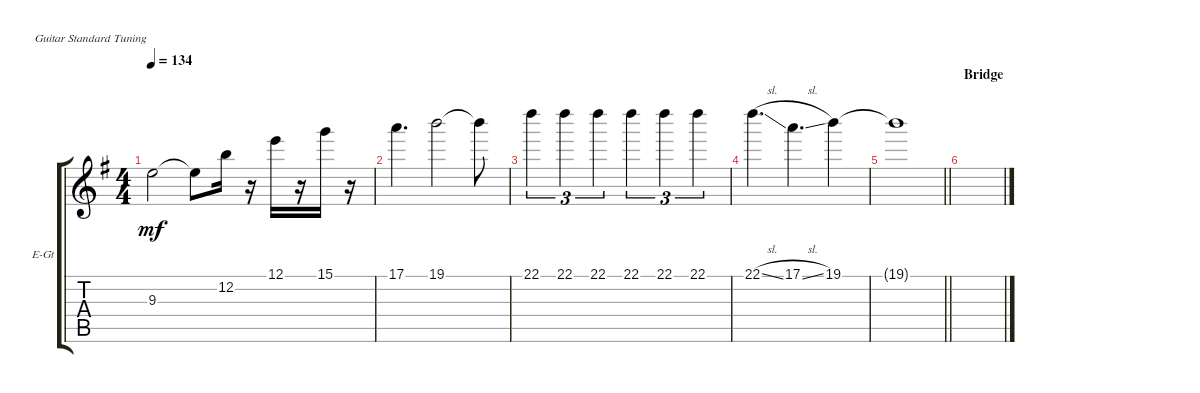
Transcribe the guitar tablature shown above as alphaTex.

\bracketExtendMode groupsimilarinstruments
\firstSystemTrackNameOrientation horizontal
\otherSystemsTrackNameOrientation horizontal
\track ("guitar solo left (Rodion Kravkl)" "E-Gt") {instrument distortionguitar}
\staff {score tabs}
\tuning (E4 B3 G3 D3 A2 E2)
\ts (4 4)
\tempo 134
\clef g2
\scale
0.333333
\ks eminor
9.3{t}.2{dy mf} 9.3{t}.8 12.2.16 r.16 12.1.16 r.16 15.1.16 r.16 |
\scale
0.333333 17.1.4{d} 19.1.2 19.1{t}.8 |
\scale
0.333333 22.1.4{tu (3 2)} 22.1.4{tu (3 2)} 22.1.4{tu (3 2)} 22.1.4{tu (3 2)} 22.1.4{tu (3 2)} 22.1.4{tu (3 2)} |
\scale
0.333333 22.1{sl}.4{d} 17.1{sl}.4{d} 19.1.4 |
\scale
0.333333
\barLineRight lightlight
19.1{t}.1 |
\section ("" "Bridge")
\scale
0.333333 |
\scale
0.333333 |
\scale
0.333333 |
\scale
0.333333 |
\scale
0.333333 |
\scale
0.333333 |
\scale
0.333333 |
\scale
0.333333 |
\scale
0.333333 |
\scale
0.333333 |
\scale
0.333333
